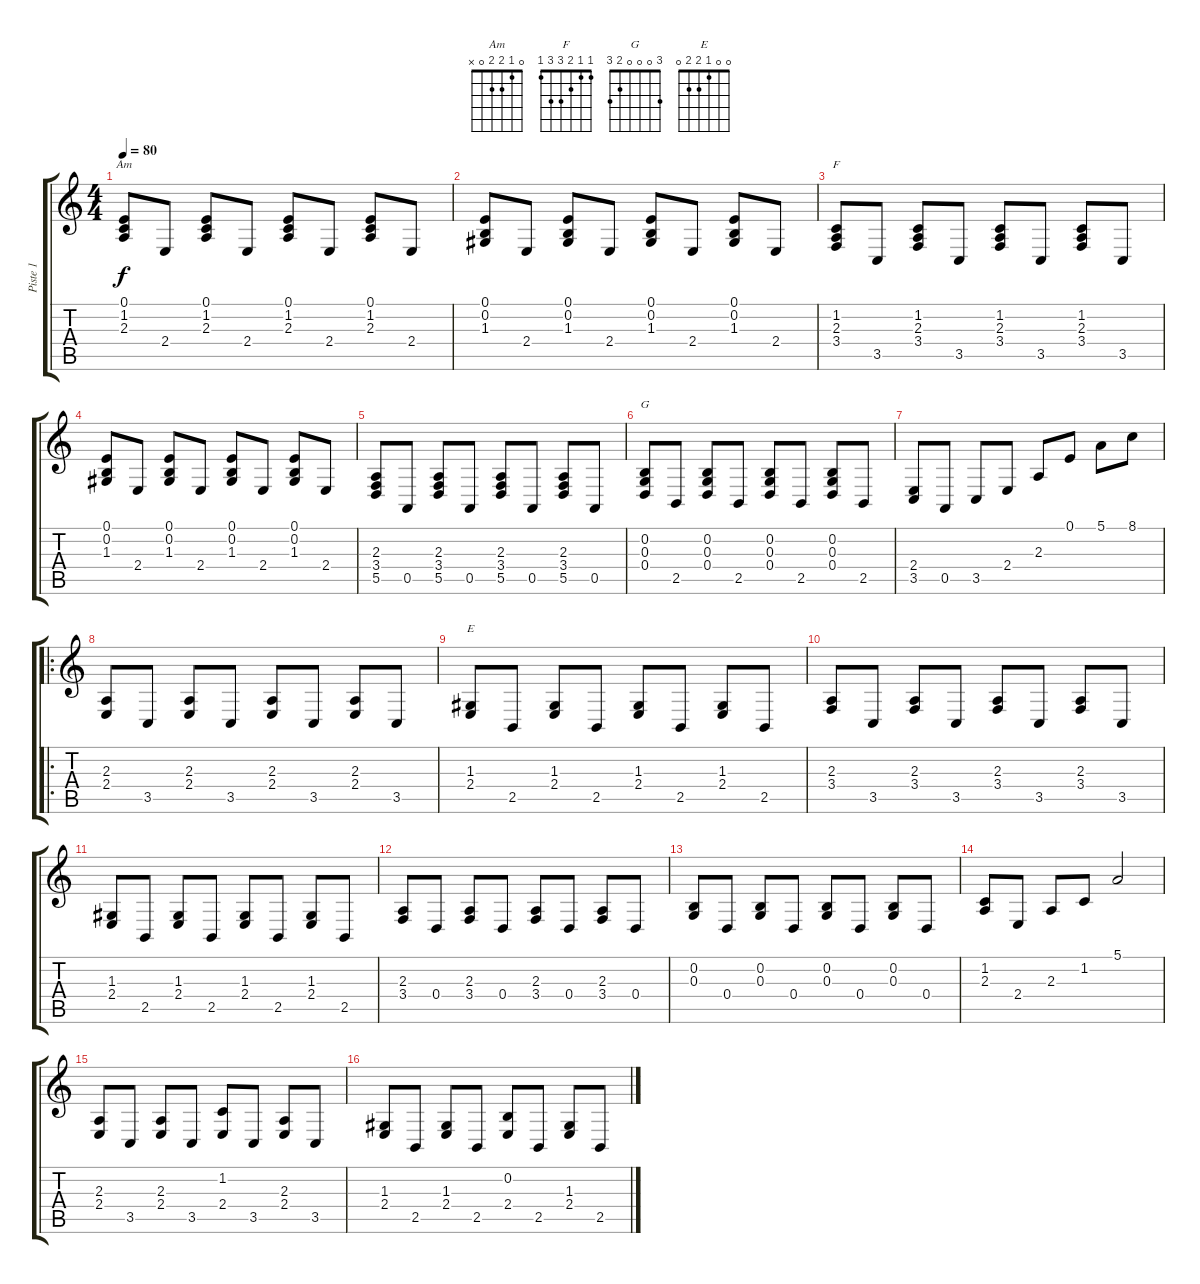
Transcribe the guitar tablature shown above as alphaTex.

\track ("Piste 1" "Piste 1") {instrument tremolostrings}
\staff {score tabs}
\tuning (E4 B3 G3 D3 A2 E2) {hide}
\chord ("Am" 0 1 2 2 0 x)
\chord ("F" 1 1 2 3 3 1)
\chord ("G" 3 0 0 0 2 3)
\chord ("E" 0 0 1 2 2 0)
\ts (4 4)
\tempo 80
\clef g2
\ks c
(0.1 1.2 2.3).8{ch "Am" dy f instrument tremolostrings} 2.4.8 (0.1 1.2 2.3).8 2.4.8 (0.1 1.2 2.3).8 2.4.8 (0.1 1.2 2.3).8 2.4.8 |
(0.1 0.2 1.3).8 2.4.8 (0.1 0.2 1.3).8 2.4.8 (0.1 0.2 1.3).8 2.4.8 (0.1 0.2 1.3).8 2.4.8 |
(1.2 2.3 3.4).8{ch "F"} 3.5.8 (1.2 2.3 3.4).8 3.5.8 (1.2 2.3 3.4).8 3.5.8 (1.2 2.3 3.4).8 3.5.8 |
(0.1 0.2 1.3).8 2.4.8 (0.1 0.2 1.3).8 2.4.8 (0.1 0.2 1.3).8 2.4.8 (0.1 0.2 1.3).8 2.4.8 |
(2.3 3.4 5.5).8 0.5.8 (2.3 3.4 5.5).8 0.5.8 (2.3 3.4 5.5).8 0.5.8 (2.3 3.4 5.5).8 0.5.8 |
(0.2 0.3 0.4).8{ch "G"} 2.5.8 (0.2 0.3 0.4).8 2.5.8 (0.2 0.3 0.4).8 2.5.8 (0.2 0.3 0.4).8 2.5.8 |
(2.4 3.5).8 0.5.8 3.5.8 2.4.8 2.3.8 0.1.8 5.1.8 8.1.8 |
\ro
(2.3 2.4).8 3.5.8 (2.3 2.4).8 3.5.8 (2.3 2.4).8 3.5.8 (2.3 2.4).8 3.5.8 |
(1.3 2.4).8{ch "E"} 2.5.8 (1.3 2.4).8 2.5.8 (1.3 2.4).8 2.5.8 (1.3 2.4).8 2.5.8 |
(2.3 3.4).8 3.5.8 (2.3 3.4).8 3.5.8 (2.3 3.4).8 3.5.8 (2.3 3.4).8 3.5.8 |
(1.3 2.4).8 2.5.8 (1.3 2.4).8 2.5.8 (1.3 2.4).8 2.5.8 (1.3 2.4).8 2.5.8 |
(2.3 3.4).8 0.4.8 (2.3 3.4).8 0.4.8 (2.3 3.4).8 0.4.8 (2.3 3.4).8 0.4.8 |
(0.2 0.3).8 0.4.8 (0.2 0.3).8 0.4.8 (0.2 0.3).8 0.4.8 (0.2 0.3).8 0.4.8 |
(1.2 2.3).8 2.4.8 2.3.8 1.2.8 5.1.2 |
(2.3 2.4).8 3.5.8 (2.3 2.4).8 3.5.8 (1.2 2.4).8 3.5.8 (2.3 2.4).8 3.5.8 |
(1.3 2.4).8 2.5.8 (1.3 2.4).8 2.5.8 (0.2 2.4).8 2.5.8 (1.3 2.4).8 2.5.8
